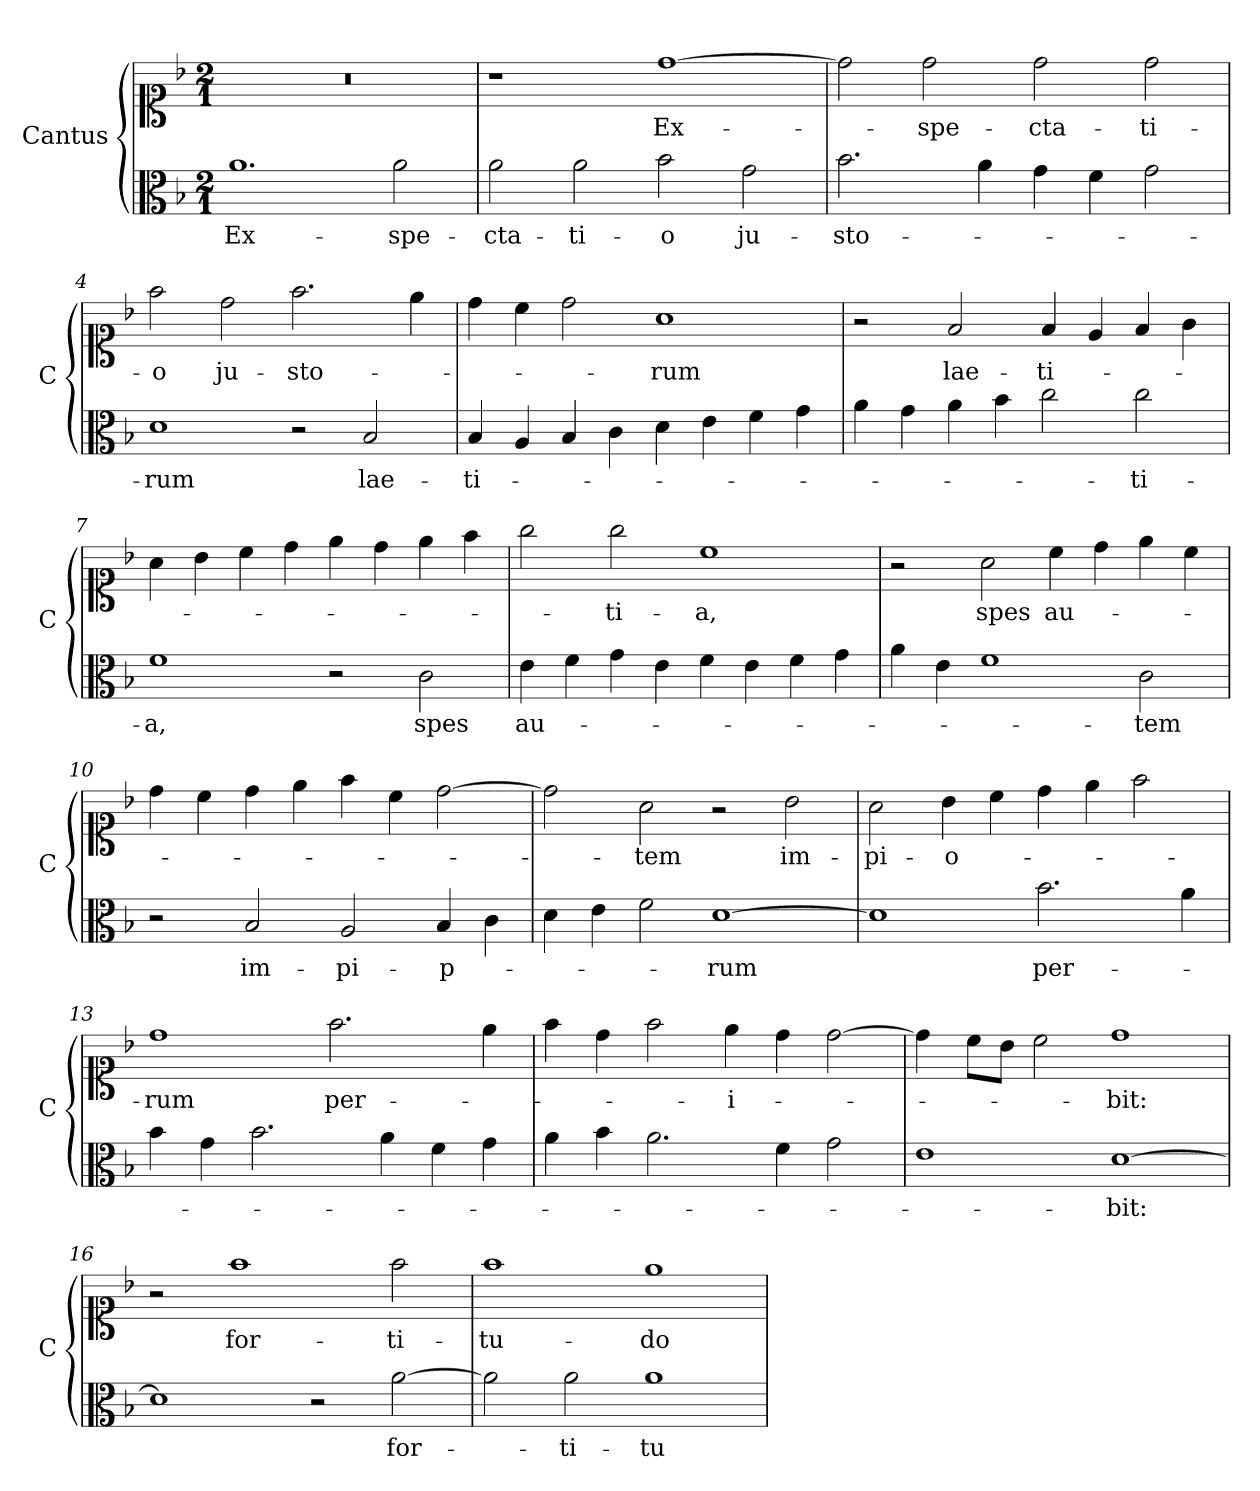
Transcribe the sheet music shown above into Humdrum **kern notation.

**kern	**text	**kern	**text
*part1	*part1	*part1	*part1
*staff2	*staff2	*staff1	*staff1
*I"Cantus	*	*	*
*I'C	*	*	*
*clefC3	*	*clefC1	*
*k[b-]	*	*k[b-]	*
*A:phr	*	*A:phr	*
*M2/1	*	*M2/1	*
=1	=1	=1	=1
1.a	Ex-	0r	.
2a	-spe-	.	.
=2	=2	=2	=2
2a	-cta-	1r	.
2a	-ti-	.	.
2b-	-o	[1dd	Ex-
2g	ju-	.	.
=3	=3	=3	=3
2.b-	-sto-	2dd]	.
.	.	2dd	-spe-
4a	.	.	.
4g	.	2dd	-cta-
4f	.	.	.
2g	.	2dd	-ti-
=4	=4	=4	=4
1d	-rum	2ff	-o
.	.	2dd	ju-
2r	.	2.ff	-sto-
2B-	lae-	.	.
.	.	4ee	.
=5	=5	=5	=5
4B-	-ti-	4dd	.
4A	.	4cc	.
4B-	.	2dd	.
4c	.	.	.
4d	.	1a	-rum
4e	.	.	.
4f	.	.	.
4g	.	.	.
=6	=6	=6	=6
4a	.	2r	.
4g	.	.	.
4a	.	2f	lae-
4b-	.	.	.
2cc	.	4f	-ti-
.	.	4e	.
2cc	-ti-	4f	.
.	.	4g	.
=7	=7	=7	=7
1f	-a,	4a	.
.	.	4b-	.
.	.	4cc	.
.	.	4dd	.
2r	.	4ee	.
.	.	4dd	.
2c	spes	4ee	.
.	.	4ff	.
=8	=8	=8	=8
4e	au-	2gg	.
4f	.	.	.
4g	.	2gg	-ti-
4e	.	.	.
4f	.	1cc	-a,
4e	.	.	.
4f	.	.	.
4g	.	.	.
=9	=9	=9	=9
4a	.	2r	.
4e	.	.	.
1f	.	2a	spes
.	.	4cc	au-
.	.	4dd	.
2c	-tem	4ee	.
.	.	4cc	.
=10	=10	=10	=10
2r	.	4dd	.
.	.	4cc	.
2B-	im-	4dd	.
.	.	4ee	.
2A	-pi-	4ff	.
.	.	4cc	.
4B-	-p-	[2dd	.
4c	.	.	.
=11	=11	=11	=11
4d	.	2dd]	.
4e	.	.	.
2f	.	2a	-tem
[1d	-rum	2r	.
.	.	2b-	im-
=12	=12	=12	=12
1d]	.	2a	-pi-
.	.	4b-	-o-
.	.	4cc	.
2.b-	per-	4dd	.
.	.	4ee	.
.	.	2ff	.
4a	.	.	.
=13	=13	=13	=13
4b-	.	1dd	-rum
4g	.	.	.
2.b-	.	.	.
.	.	2.ff	per-
4a	.	.	.
4f	.	.	.
4g	.	4ee	.
=14	=14	=14	=14
4a	.	4ff	.
4b-	.	4dd	.
2.a	.	2ff	.
.	.	4ee	-i-
4f	.	4dd	.
2g	.	[2dd	.
=15	=15	=15	=15
1e	.	4dd]	.
.	.	8ccL	.
.	.	8b-J	.
.	.	2cc	.
[1d	-bit:	1dd	-bit:
=16	=16	=16	=16
1d]	.	2r	.
.	.	1ff	for-
2r	.	.	.
[2a	for-	2ff	-ti-
=17	=17	=17	=17
2a]	.	1ff	-tu-
2a	-ti-	.	.
1a	-tu-	1ee	-do
=	=	=	=
*-	*-	*-	*-
